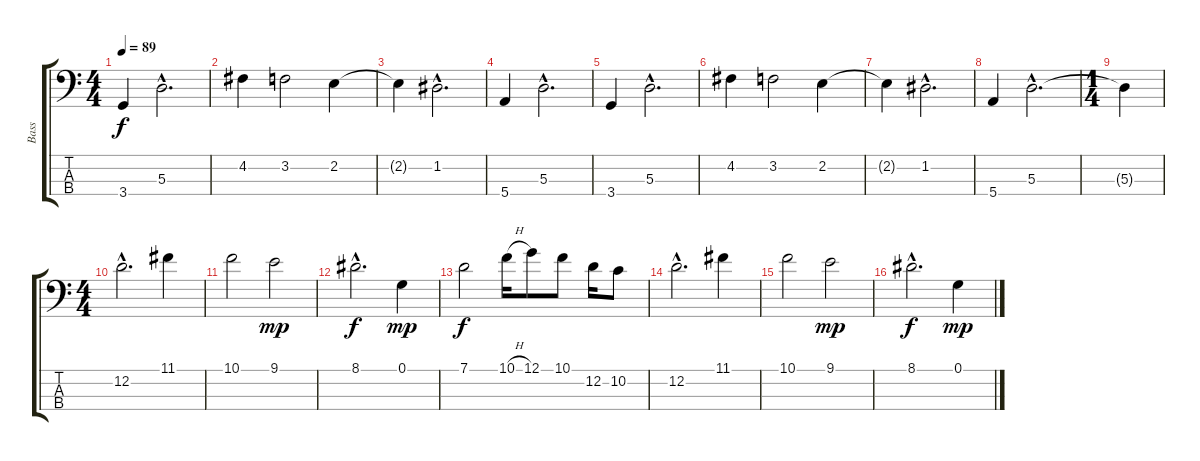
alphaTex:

\track ("Bass" "Bass") {instrument electricbassfinger}
\staff {score tabs}
\tuning (G2 D2 A1 E1) {hide}
\ts (4 4)
\tempo 89
\clef f4
\ks c
3.4.4{dy f instrument electricbassfinger} 5.3{hac}.2{d} |
4.2.4 3.2.2 2.2.4 |
2.2{t}.4 1.2{hac}.2{d} |
5.4.4 5.3{hac}.2{d} |
3.4.4 5.3{hac}.2{d} |
4.2.4 3.2.2 2.2.4 |
2.2{t}.4 1.2{hac}.2{d} |
5.4.4 5.3{hac}.2{d} |
\ts (1 4)
5.3{t}.4 |
\ts (4 4)
12.2{hac}.2{d} 11.1.4 |
10.1.2 9.1.2{dy mp} |
8.1{hac}.2{d dy f} 0.1.4{dy mp} |
7.1.2{dy f} 10.1{h}.16 12.1.8 10.1.8 12.2.16 10.2.8 |
12.2{hac}.2{d} 11.1.4 |
10.1.2 9.1.2{dy mp} |
8.1{hac}.2{d dy f} 0.1.4{dy mp}
